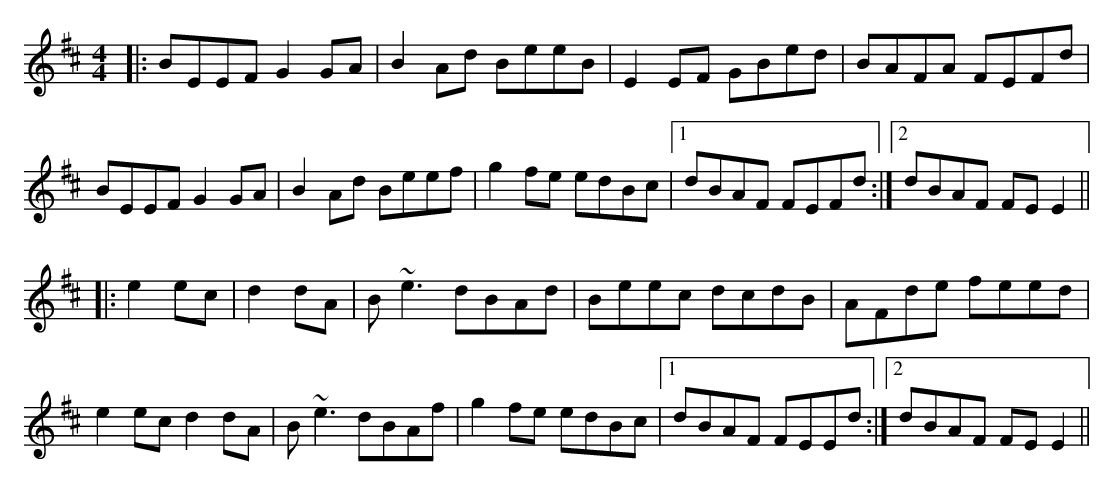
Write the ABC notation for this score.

X:1
M:4/4
K:Bmin
|:BEEF G2GA|B2Ad BeeB|E2EF GBed|BAFA FEFd|
BEEF G2GA|B2Ad Beef|g2fe edBc|1 dBAF FEFd:|2 dBAF FEE2||
|:e2ec|d2dA|B~e3 dBAd|Beec dcdB|AFde feed|
e2ec d2dA|B~e3 dBAf|g2fe edBc|1 dBAF FEEd:|2 dBAF FEE2||
